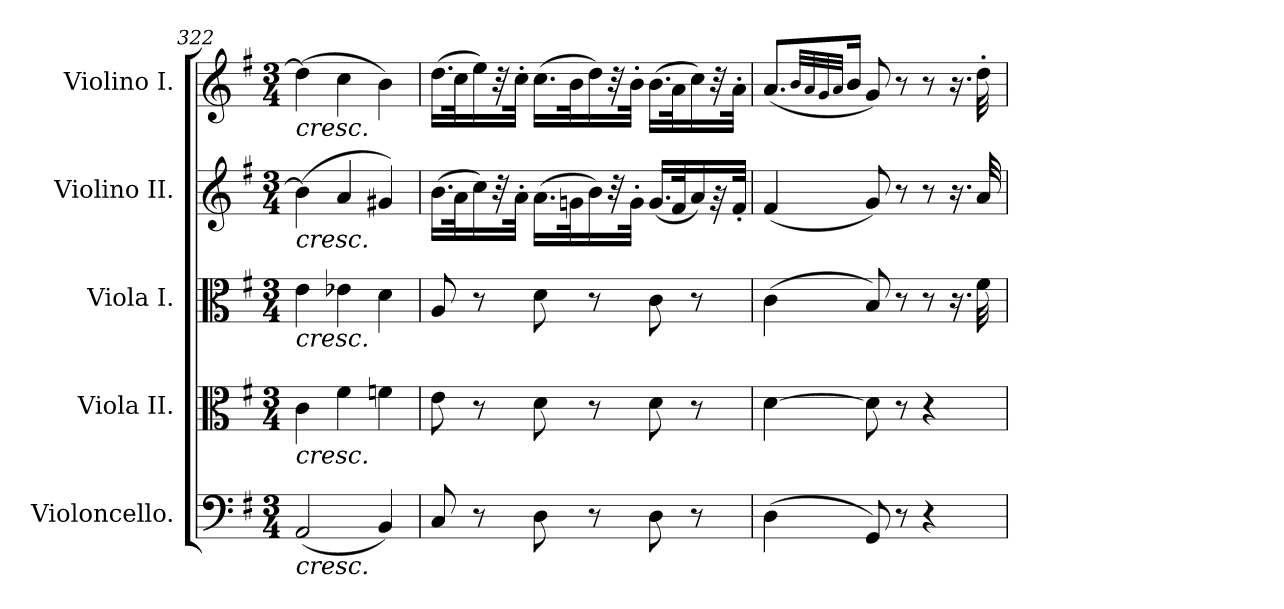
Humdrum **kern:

**kern	**dynam	**kern	**dynam	**kern	**dynam	**kern	**dynam	**kern	**dynam
*part5	*part5	*part4	*part4	*part3	*part3	*part2	*part2	*part1	*part1
*staff5	*staff5	*staff4	*staff4	*staff3	*staff3	*staff2	*staff2	*staff1	*staff1
*I"Violoncello.	*	*I"Viola II.	*	*I"Viola I.	*	*I"Violino II.	*	*I"Violino I.	*
*I'Vc	*	*I'Vla	*	*I'Vla	*	*I'Vln	*	*I'Vln	*
*clefF4	*	*clefC3	*	*clefC3	*	*clefG2	*	*clefG2	*
*k[f#]	*	*k[f#]	*	*k[f#]	*	*k[f#]	*	*k[f#]	*
*M3/4	*	*M3/4	*	*M3/4	*	*M3/4	*	*M3/4	*
=322	=322	=322	=322	=322	=322	=322	=322	=322	=322
!	!	!	!	!	!	!	!	!LO:TX:b:i:t=cresc.	!
!	!	!	!	!	!	!LO:TX:b:i:t=cresc.	!	!	!
!	!	!	!	!LO:TX:b:i:t=cresc.	!	!	!	!	!
!	!	!LO:TX:b:i:t=cresc.	!	!	!	!	!	!	!
!LO:TX:b:i:t=cresc.	!	!	!	!	!	!	!	!	!
(<2AA/	.	4c\	.	4e\	.	(>4b\]	.	(>4dd\]	.
.	.	4f#\	.	4e-X\	.	4a/	.	4cc\	.
4BB/)	.	4fn\	.	4d\	.	4g#X/)	.	4b\)	.
=323	=323	=323	=323	=323	=323	=323	=323	=323	=323
!	!LO:DY:b	!	!	!	!	!	!	!	!
!	!LO:DY:n=1:b	!	!	!	!	!	!	!	!
!	!LO:DY:n=2:b	!	!LO:DY:b	!	!	!	!	!	!
!	!	!	!LO:DY:n=1:b	!	!	!	!	!	!
!	!	!	!LO:DY:n=2:b	!	!LO:DY:b	!	!	!	!
!	!	!	!	!	!LO:DY:n=1:b	!	!	!	!
!	!	!	!	!	!LO:DY:n=2:b	!	!LO:DY:b	!	!
!	!	!	!	!	!	!	!LO:DY:n=1:b	!	!
!	!	!	!	!	!	!	!LO:DY:n=2:b	!	!LO:DY:b
!	!	!	!	!	!	!	!	!	!LO:DY:n=1:b
!	!	!	!	!	!	!	!	!	!LO:DY:n=2:b
8C/	other-dynamics p other-dynamics	8e\	other-dynamics p other-dynamics	8A/	other-dynamics p other-dynamics	(>16.b\LL	other-dynamics p other-dynamics	(>16.dd\LL	other-dynamics p other-dynamics
.	.	.	.	.	.	32a\K	.	32cc\K	.
8r	.	8r	.	8r	.	16cc\)	.	16ee\)	.
.	.	.	.	.	.	32r	.	32r	.
.	.	.	.	.	.	32a'\JJk	.	32cc'\JJk	.
8D\	.	8d\	.	8d\	.	(>16.a\LL	.	(>16.cc\LL	.
.	.	.	.	.	.	32gn\K	.	32b\K	.
8r	.	8r	.	8r	.	16b\)	.	16dd\)	.
.	.	.	.	.	.	32r	.	32r	.
.	.	.	.	.	.	32g'\JJk	.	32b'\JJk	.
8D\	.	8d\	.	8c\	.	(<16.g/LL	.	(>16.b\LL	.
.	.	.	.	.	.	32f#/K	.	32a\K	.
8r	.	8r	.	8r	.	16a/)	.	16cc\)	.
.	.	.	.	.	.	32r	.	32r	.
.	.	.	.	.	.	32f#'/JJk	.	32a'\JJk	.
=324	=324	=324	=324	=324	=324	=324	=324	=324	=324
(>4D\	.	[4d\	.	(>4c\	.	(<4f#/	.	(<8.a/L	.
.	.	.	.	.	.	.	.	32qb/LLL	.
.	.	.	.	.	.	.	.	32qa/	.
.	.	.	.	.	.	.	.	32qg/	.
.	.	.	.	.	.	.	.	32qa/JJJ	.
.	.	.	.	.	.	.	.	16b/Jk	.
8GG/)	.	8d\]	.	8B/)	.	8g/)	.	8g/)	.
8r	.	8r	.	8r	.	8r	.	8r	.
4r	.	4r	.	8r	.	8r	.	8r	.
.	.	.	.	16.r	.	16.r	.	16.r	.
.	.	.	.	32f#\	.	32a/	.	32dd'\	.
=	=	=	=	=	=	=	=	=	=
*-	*-	*-	*-	*-	*-	*-	*-	*-	*-
